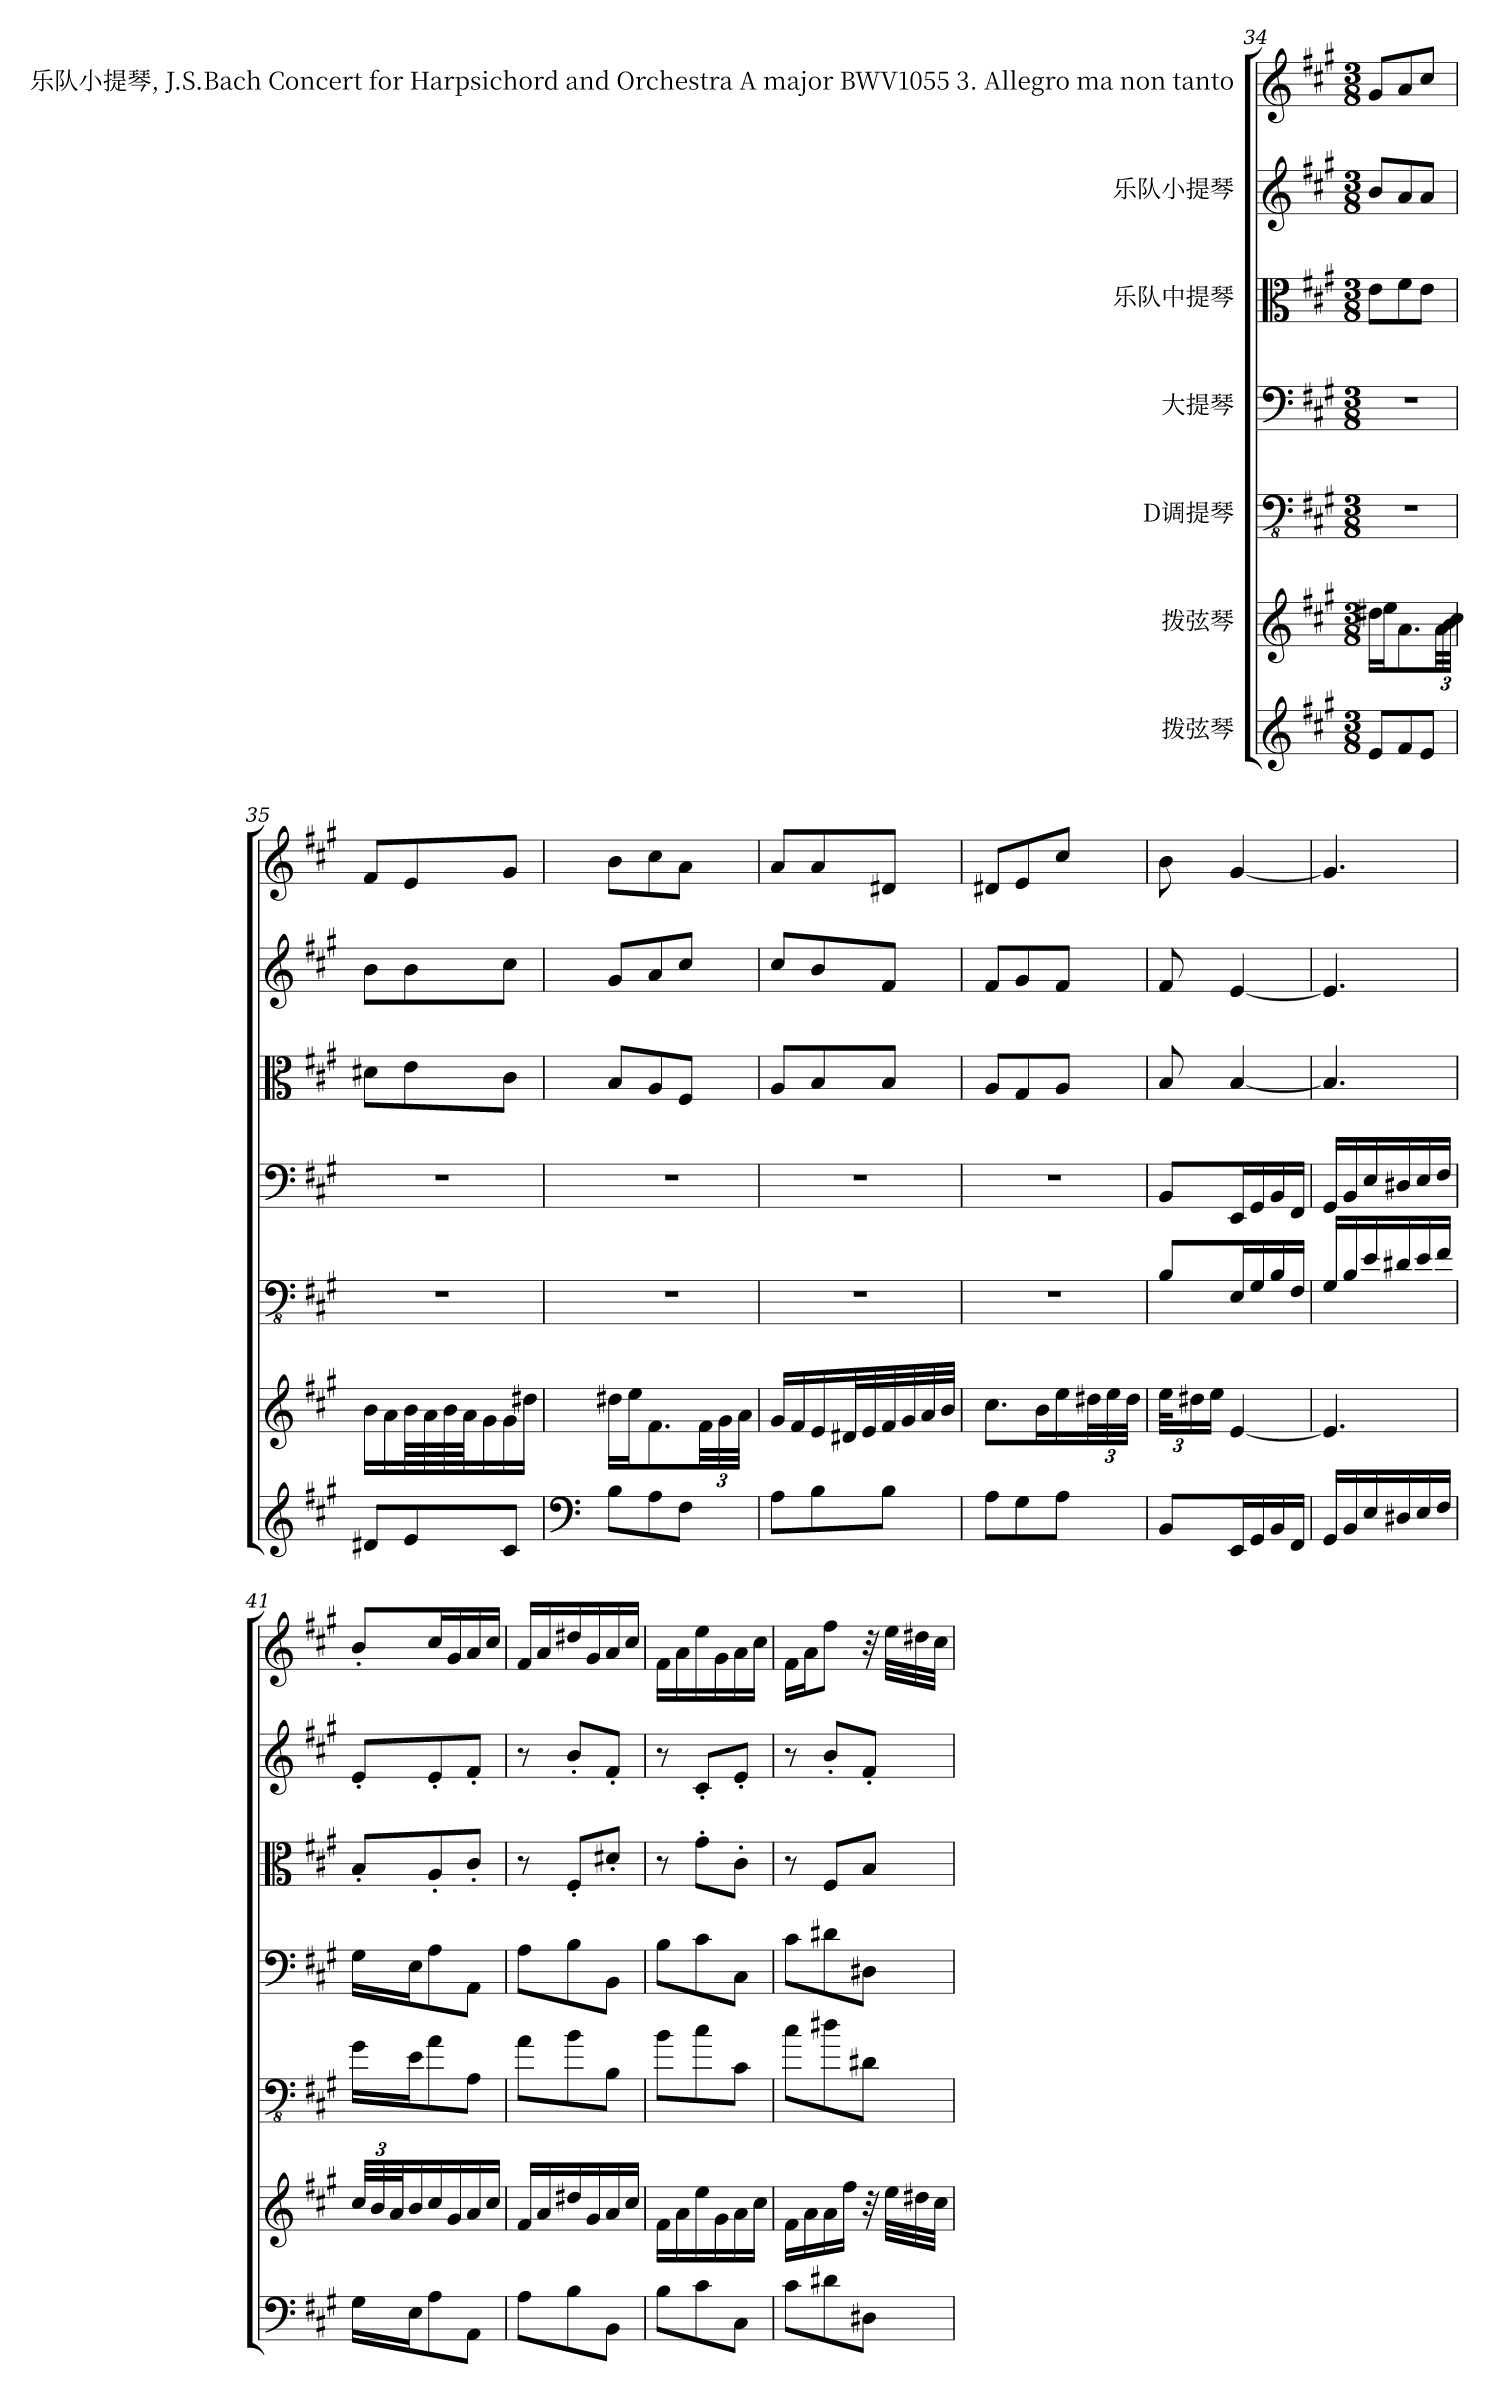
**kern	**kern	**kern	**kern	**kern	**kern	**kern
*part7	*part6	*part5	*part4	*part3	*part2	*part1
*staff7	*staff6	*staff5	*staff4	*staff3	*staff2	*staff1
*I"拨弦琴	*I"拨弦琴	*I"D调提琴	*I"大提琴	*I"乐队中提琴	*I"乐队小提琴	*I"乐队小提琴, J.S.Bach Concert for Harpsichord and Orchestra A major BWV1055 3. Allegro ma non tanto
*clefG2	*clefG2	*clefFv4	*clefF4	*clefC3	*clefG2	*clefG2
*	*	*ITrd7c12	*	*	*	*
*k[f#c#g#]	*k[f#c#g#]	*k[f#c#g#]	*k[f#c#g#]	*k[f#c#g#]	*k[f#c#g#]	*k[f#c#g#]
*M3/8	*M3/8	*M3/8	*M3/8	*M3/8	*M3/8	*M3/8
=34	=34	=34	=34	=34	=34	=34
8e/L	16dd#X\LL	4.r	4.r	8e\L	8b/L	8g#/L
.	16ee\J	.	.	.	.	.
8f#/	8.a\	.	.	8f#\	8a/	8a/
8e/J	.	.	.	8e\J	8a/J	8cc#/J
*	*Xbrackettup	*	*	*	*	*
.	48a\LL	.	.	.	.	.
.	48b\	.	.	.	.	.
.	48cc#\JJJ	.	.	.	.	.
=35	=35	=35	=35	=35	=35	=35
8d#X/L	16b\LL	4.r	4.r	8d#X\L	8b\L	8f#/L
.	16a\	.	.	.	.	.
8e/	64b\LL	.	.	8e\	8b\	8e/
.	64a\	.	.	.	.	.
.	64b\	.	.	.	.	.
.	64a\JJ	.	.	.	.	.
.	16g#\	.	.	.	.	.
8c#/J	16g#\	.	.	8c#\J	8cc#\J	8g#/J
.	16dd#X\JJ	.	.	.	.	.
=36	=36	=36	=36	=36	=36	=36
*clefF4	*	*	*	*	*	*
8B\L	16dd#X\LL	4.r	4.r	8B/L	8g#/L	8b\L
.	16ee\J	.	.	.	.	.
8A\	8.f#\	.	.	8A/	8a/	8cc#\
8F#\J	.	.	.	8F#/J	8cc#/J	8a\J
.	48f#\LL	.	.	.	.	.
.	48g#\	.	.	.	.	.
.	48a\JJJ	.	.	.	.	.
!!LO:PB:g=z
=37	=37	=37	=37	=37	=37	=37
8A\L	16g#/LL	4.r	4.r	8A/L	8cc#/L	8a/L
.	16f#/	.	.	.	.	.
8B\	16e/	.	.	8B/	8b/	8a/
.	32d#X/L	.	.	.	.	.
.	32e/	.	.	.	.	.
8B\J	32f#/	.	.	8B/J	8f#/J	8d#X/J
.	32g#/	.	.	.	.	.
.	32a/	.	.	.	.	.
.	32b/JJJ	.	.	.	.	.
=38	=38	=38	=38	=38	=38	=38
8A\L	8.cc#\L	4.r	4.r	8A/L	8f#/L	8d#X/L
8G#\	.	.	.	8G#/	8g#/	8e/
.	16b\L	.	.	.	.	.
8A\J	16ee\	.	.	8A/J	8f#/J	8cc#/J
.	48dd#X\L	.	.	.	.	.
.	48ee\	.	.	.	.	.
.	48dd#\JJJ	.	.	.	.	.
=39	=39	=39	=39	=39	=39	=39
8BB/L	48ee\KLL	8BBB/L	8BB/L	8B/	8f#/	8b\
.	24dd#X\	.	.	.	.	.
.	16ee\JJ	.	.	.	.	.
16EE/L	[4e/	16EEE/L	16EE/L	[4B/	[4e/	[4g#/
16GG#/	.	16GGG#/	16GG#/	.	.	.
16BB/	.	16BBB/	16BB/	.	.	.
16FF#/JJ	.	16FFF#/JJ	16FF#/JJ	.	.	.
=40	=40	=40	=40	=40	=40	=40
16GG#/LL	4.e/]	16GGG#/LL	16GG#/LL	4.B/]	4.e/]	4.g#/]
16BB/	.	16BBB/	16BB/	.	.	.
16E/	.	16EE/	16E/	.	.	.
16D#X/	.	16DD#X/	16D#X/	.	.	.
16E/	.	16EE/	16E/	.	.	.
16F#/JJ	.	16FF#/JJ	16F#/JJ	.	.	.
!!LO:PB:g=z
=41	=41	=41	=41	=41	=41	=41
16G#\LL	48cc#/LLL	16GG#\LL	16G#\LL	8B'/L	8e'/L	8b'/L
.	48b/	.	.	.	.	.
.	48a/J	.	.	.	.	.
16E\J	16b/	16EE\J	16E\J	.	.	.
8A\	16cc#/	8AA\	8A\	8A'/	8e'/	16cc#/L
.	16g#/	.	.	.	.	16g#/
8AA\J	16a/	8AAA\J	8AA\J	8c#'/J	8f#'/J	16a/
.	16cc#/JJ	.	.	.	.	16cc#/JJ
=42	=42	=42	=42	=42	=42	=42
8A\L	16f#/LL	8AA\L	8A\L	8r	8r	16f#/LL
.	16a/	.	.	.	.	16a/
8B\	16dd#X/	8BB\	8B\	8F#'/L	8b'/L	16dd#X/
.	16g#/	.	.	.	.	16g#/
8BB\J	16a/	8BBB\J	8BB\J	8d#X'/J	8f#'/J	16a/
.	16cc#/JJ	.	.	.	.	16cc#/JJ
=43	=43	=43	=43	=43	=43	=43
8B\L	16f#\LL	8BB\L	8B\L	8r	8r	16f#\LL
.	16a\	.	.	.	.	16a\
8c#\	16ee\	8C#\	8c#\	8g#'\L	8c#'/L	16ee\
.	16g#\	.	.	.	.	16g#\
8C#\J	16a\	8CC#\J	8C#\J	8c#'\J	8e'/J	16a\
.	16cc#\JJ	.	.	.	.	16cc#\JJ
=44	=44	=44	=44	=44	=44	=44
8c#\L	16f#\LL	8C#\L	8c#\L	8r	8r	16f#\LL
.	16a\	.	.	.	.	16a\J
8d#X\	16a\	8D#X\	8d#X\	8F#/L	8b'/L	8ff#\J
.	16ff#\JJ	.	.	.	.	.
8D#X\J	32r	8DD#X\J	8D#X\J	8B/J	8f#'/J	32r
.	32ee\LLL	.	.	.	.	32ee\LLL
.	32dd#X\	.	.	.	.	32dd#X\
.	32cc#\JJJ	.	.	.	.	32cc#\JJJ
=	=	=	=	=	=	=
*-	*-	*-	*-	*-	*-	*-
